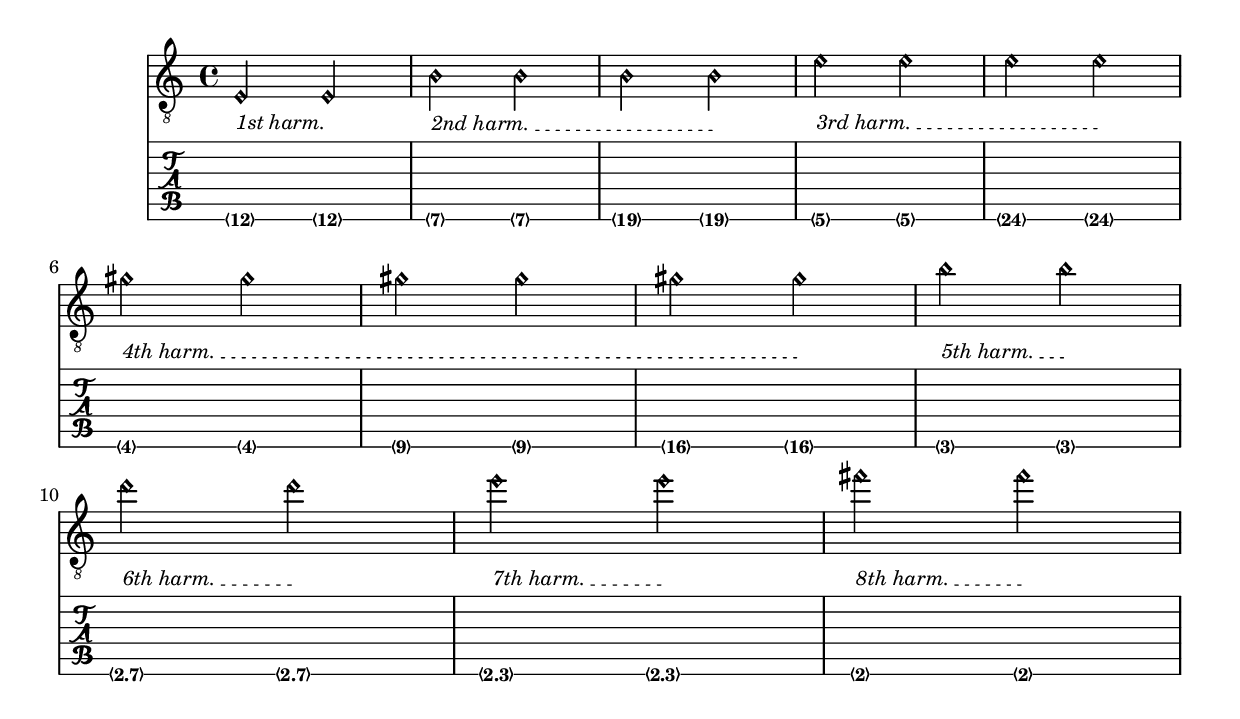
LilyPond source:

%% DO NOT EDIT this file manually; it is automatically
%% generated from LSR http://lsr.di.unimi.it
%% Make any changes in LSR itself, or in Documentation/snippets/new/ ,
%% and then run scripts/auxiliar/makelsr.py
%%
%% This file is in the public domain.
\version "2.18.0"

\header {
  lsrtags = "fretted-strings"

  texidoc = "
This snippet demonstrates open-string harmonics

"
  doctitle = "Open string harmonics in tablature"
} % begin verbatim

openStringHarmonics = {
  \textSpannerDown
  \override TextSpanner.staff-padding = #3
  \override TextSpanner.dash-fraction = #0.3
  \override TextSpanner.dash-period = #1

  %first harmonic
  \override TextSpanner.bound-details.left.text = \markup\small "1st harm. "
  \harmonicByFret #12 e,2\6\startTextSpan
  \harmonicByRatio #1/2 e,\6\stopTextSpan

  %second harmonic
  \override TextSpanner.bound-details.left.text = \markup\small "2nd harm. "
  \harmonicByFret #7 e,\6\startTextSpan
  \harmonicByRatio #1/3 e,\6
  \harmonicByFret #19 e,\6
  \harmonicByRatio #2/3 e,\6\stopTextSpan
  %\harmonicByFret #19 < e,\6 a,\5 d\4 >
  %\harmonicByRatio #2/3 < e,\6 a,\5 d\4 >

  %third harmonic
  \override TextSpanner.bound-details.left.text = \markup\small "3rd harm. "
  \harmonicByFret #5 e,\6\startTextSpan
  \harmonicByRatio #1/4 e,\6
  \harmonicByFret #24 e,\6
  \harmonicByRatio #3/4 e,\6\stopTextSpan
  \break

  %fourth harmonic
  \override TextSpanner.bound-details.left.text = \markup\small "4th harm. "
  \harmonicByFret #4 e,\6\startTextSpan
  \harmonicByRatio #1/5 e,\6
  \harmonicByFret #9 e,\6
  \harmonicByRatio #2/5 e,\6
  \harmonicByFret #16 e,\6
  \harmonicByRatio #3/5 e,\6\stopTextSpan

  %fifth harmonic
  \override TextSpanner.bound-details.left.text = \markup\small "5th harm. "
  \harmonicByFret #3 e,\6\startTextSpan
  \harmonicByRatio #1/6 e,\6\stopTextSpan
  \break

  %sixth harmonic
  \override TextSpanner.bound-details.left.text = \markup\small "6th harm. "
  \harmonicByFret #2.7 e,\6\startTextSpan
  \harmonicByRatio #1/7 e,\6\stopTextSpan

  %seventh harmonic
  \override TextSpanner.bound-details.left.text = \markup\small "7th harm. "
  \harmonicByFret #2.3 e,\6\startTextSpan
  \harmonicByRatio #1/8 e,\6\stopTextSpan

  %eighth harmonic
  \override TextSpanner.bound-details.left.text = \markup\small "8th harm. "
  \harmonicByFret #2 e,\6\startTextSpan
  \harmonicByRatio #1/9 e,\6\stopTextSpan
}

\score {
  <<
    \new Staff
    \with { \omit StringNumber } {
      \new Voice {
        \clef "treble_8"
        \openStringHarmonics
      }
    }
    \new TabStaff {
      \new TabVoice {
        \openStringHarmonics
      }
    }
  >>
}
